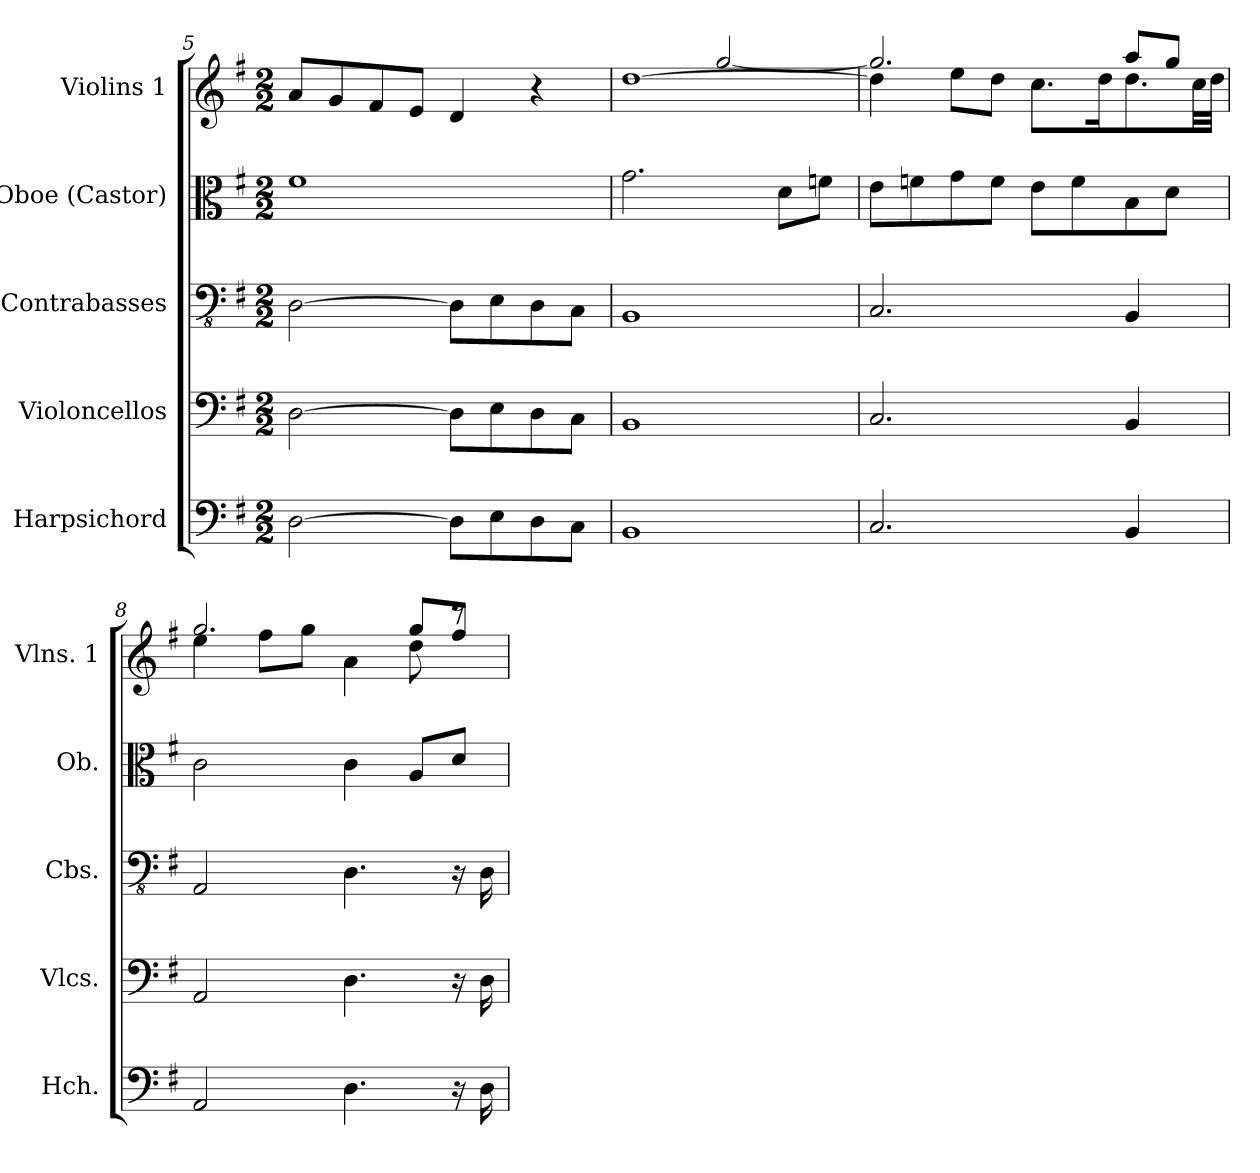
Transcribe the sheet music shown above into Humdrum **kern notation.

**kern	**kern	**kern	**kern	**kern
*part5	*part4	*part3	*part2	*part1
*staff5	*staff4	*staff3	*staff2	*staff1
*I"Harpsichord	*I"Violoncellos	*I"Contrabasses	*I"Oboe (Castor)	*I"Violins 1
*I'Hch.	*I'Vlcs.	*I'Cbs.	*I'Ob.	*I'Vlns. 1
*clefF4	*clefF4	*clefFv4	*clefC3	*clefG2
*k[f#]	*k[f#]	*k[f#]	*k[f#]	*k[f#]
*G:	*G:	*G:	*G:	*G:
*M2/2	*M2/2	*M2/2	*M2/2	*M2/2
=5	=5	=5	=5	=5
[2D\	[2D\	[2DD\	1f#	8a/L
.	.	.	.	8g/
.	.	.	.	8f#/
.	.	.	.	8e/J
8D\L]	8D\L]	8DD\L]	.	4d/
8E\	8E\	8EE\	.	.
8D\	8D\	8DD\	.	4r
8C\J	8C\J	8CC\J	.	.
=6	=6	=6	=6	=6
*	*	*	*	*^
1BB	1BB	1BBB	2.g\	[1dd	2ryy
.	.	.	.	.	[2gg/
.	.	.	8d\L	.	.
.	.	.	8fn\J	.	.
!!LO:LB:g=z	!!
=7	=7	=7	=7	=7	=7
2.C/	2.C/	2.CC/	8e\L	4dd\]	2.gg/]
.	.	.	8fn\	.	.
.	.	.	8g\	8ee\L	.
.	.	.	8f\J	8dd\J	.
.	.	.	8e\L	8.cc\L	.
.	.	.	8f\	.	.
.	.	.	.	16dd\K	.
4BB/	4BB/	4BBB/	8B\	8.dd\	8aa/L
.	.	.	8d\J	.	8gg/J
.	.	.	.	32cc\LL	.
.	.	.	.	32dd\JJJ	.
=8	=8	=8	=8	=8	=8
2AA/	2AA/	2AAA/	2c\	4ee\	2.gg/
.	.	.	.	8ff#\L	.
.	.	.	.	8gg\J	.
4.D\	4.D\	4.DD\	4c\	4a\	.
.	.	.	8A/L	8dd\	8gg/L
16r	16r	16r	8d/J	8r	8ff#/J
16D\	16D\	16DD\	.	.	.
*	*	*	*	*v	*v
=	=	=	=	=
*-	*-	*-	*-	*-
